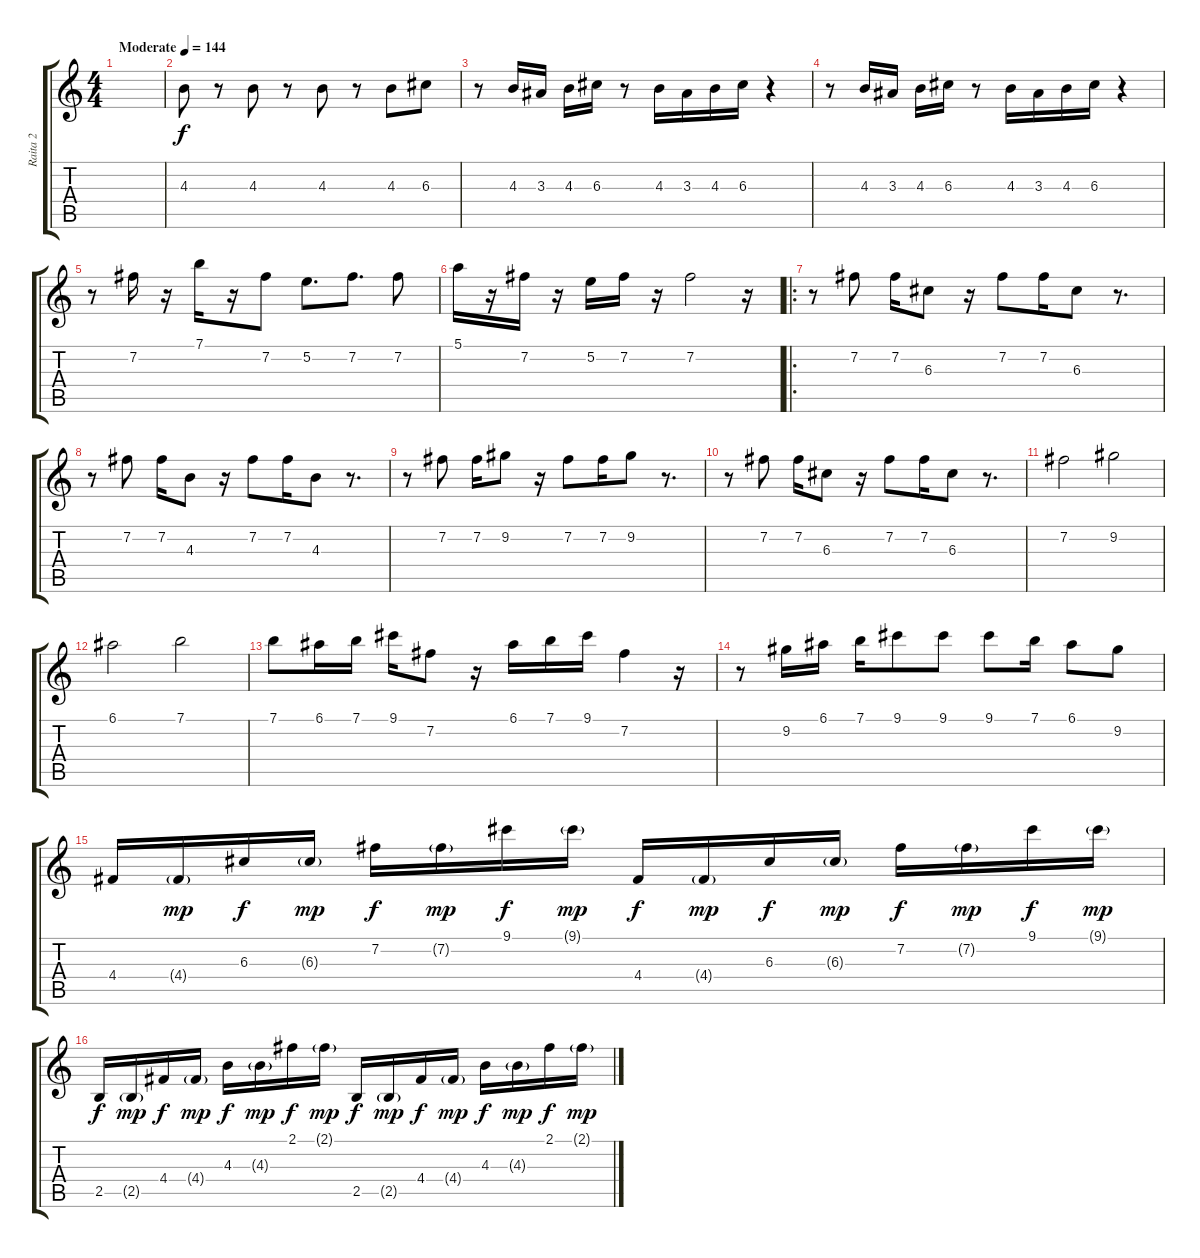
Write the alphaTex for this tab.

\track ("Raita 2" "Raita 2") {instrument acousticguitarsteel}
\staff {score tabs}
\tuning (E4 B3 G3 D3 A2 E2) {hide}
\ts (4 4)
\tempo (144 "Moderate")
\clef g2
\ks c
|
4.3.8 r.8 4.3.8 r.8 4.3.8 r.8 4.3.8 6.3.8 |
r.8 4.3.16 3.3.16 4.3.16 6.3.16 r.8 4.3.16 3.3.16 4.3.16 6.3.16 r.4 |
r.8 4.3.16 3.3.16 4.3.16 6.3.16 r.8 4.3.16 3.3.16 4.3.16 6.3.16 r.4 |
r.8 7.2.16 r.16 7.1.16 r.16 7.2.8 5.2.8{d} 7.2.8{d} 7.2.8 |
5.1.16 r.16 7.2.16 r.16 5.2.16 7.2.16 r.16 7.2.2 r.16 |
\ro
r.8 7.2.8 7.2.16 6.3.8 r.16 7.2.8 7.2.16 6.3.8 r.8{d} |
r.8 7.2.8 7.2.16 4.3.8 r.16 7.2.8 7.2.16 4.3.8 r.8{d} |
r.8 7.2.8 7.2.16 9.2.8 r.16 7.2.8 7.2.16 9.2.8 r.8{d} |
r.8 7.2.8 7.2.16 6.3.8 r.16 7.2.8 7.2.16 6.3.8 r.8{d} |
7.2.2 9.2.2 |
6.1.2 7.1.2 |
7.1.8 6.1.16 7.1.16 9.1.16 7.2.8 r.16 6.1.16 7.1.16 9.1.16 7.2.4 r.16 |
r.8 9.2.16 6.1.16 7.1.16 9.1.8 9.1.8 9.1.8 7.1.16 6.1.8 9.2.8 |
4.4.16 4.4{g}.16{dy mp} 6.3.16{dy f} 6.3{g}.16{dy mp} 7.2.16{dy f} 7.2{g}.16{dy mp} 9.1.16{dy f} 9.1{g}.16{dy mp} 4.4.16{dy f} 4.4{g}.16{dy mp} 6.3.16{dy f} 6.3{g}.16{dy mp} 7.2.16{dy f} 7.2{g}.16{dy mp} 9.1.16{dy f} 9.1{g}.16{dy mp} |
2.5.16{dy f} 2.5{g}.16{dy mp} 4.4.16{dy f} 4.4{g}.16{dy mp} 4.3.16{dy f} 4.3{g}.16{dy mp} 2.1.16{dy f} 2.1{g}.16{dy mp} 2.5.16{dy f} 2.5{g}.16{dy mp} 4.4.16{dy f} 4.4{g}.16{dy mp} 4.3.16{dy f} 4.3{g}.16{dy mp} 2.1.16{dy f} 2.1{g}.16{dy mp}
